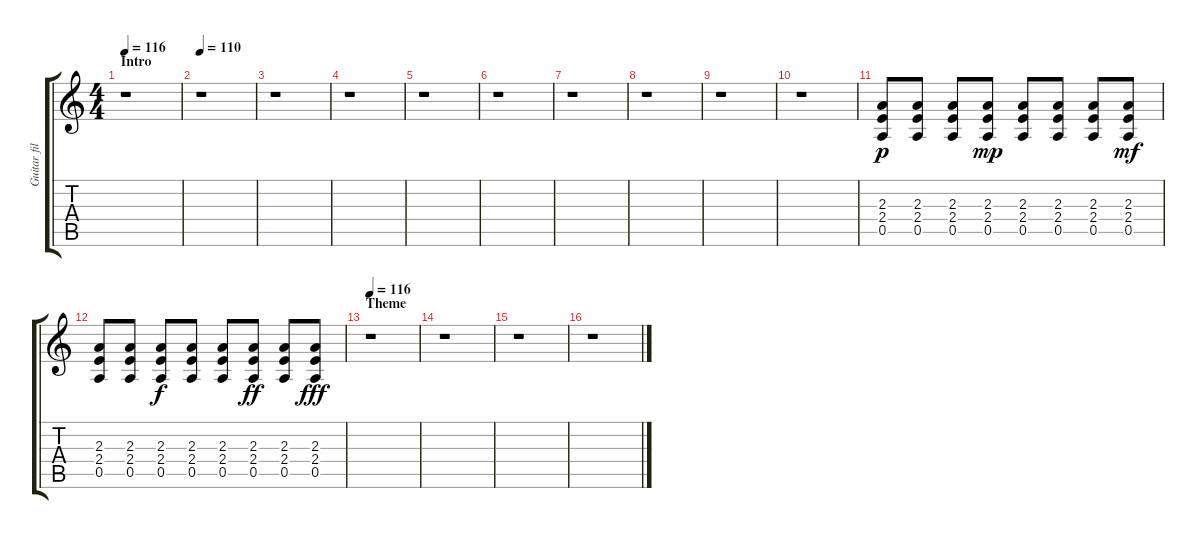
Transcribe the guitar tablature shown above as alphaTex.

\track ("Guitar fills" "Guitar fil") {instrument overdrivenguitar}
\staff {score tabs}
\tuning (E4 B3 G3 D3 A2 E2) {hide}
\ts (4 4)
\section ("" "Intro")
\tempo 116
\tempo 110
\tempo 116
\clef g2
\ks c
r.1{dy p instrument overdrivenguitar} |
\tempo 110
r.1 |
r.1 |
r.1 |
r.1 |
r.1 |
r.1 |
r.1 |
r.1 |
r.1 |
(2.3 2.4 0.5).8 (2.3 2.4 0.5).8 (2.3 2.4 0.5).8 (2.3 2.4 0.5).8{dy mp} (2.3 2.4 0.5).8 (2.3 2.4 0.5).8 (2.3 2.4 0.5).8 (2.3 2.4 0.5).8{dy mf} |
(2.3 2.4 0.5).8 (2.3 2.4 0.5).8 (2.3 2.4 0.5).8{dy f} (2.3 2.4 0.5).8 (2.3 2.4 0.5).8 (2.3 2.4 0.5).8{dy ff} (2.3 2.4 0.5).8 (2.3 2.4 0.5).8{dy fff} |
\section ("" "Theme")
\tempo 116
r.1 |
r.1 |
r.1 |
r.1
